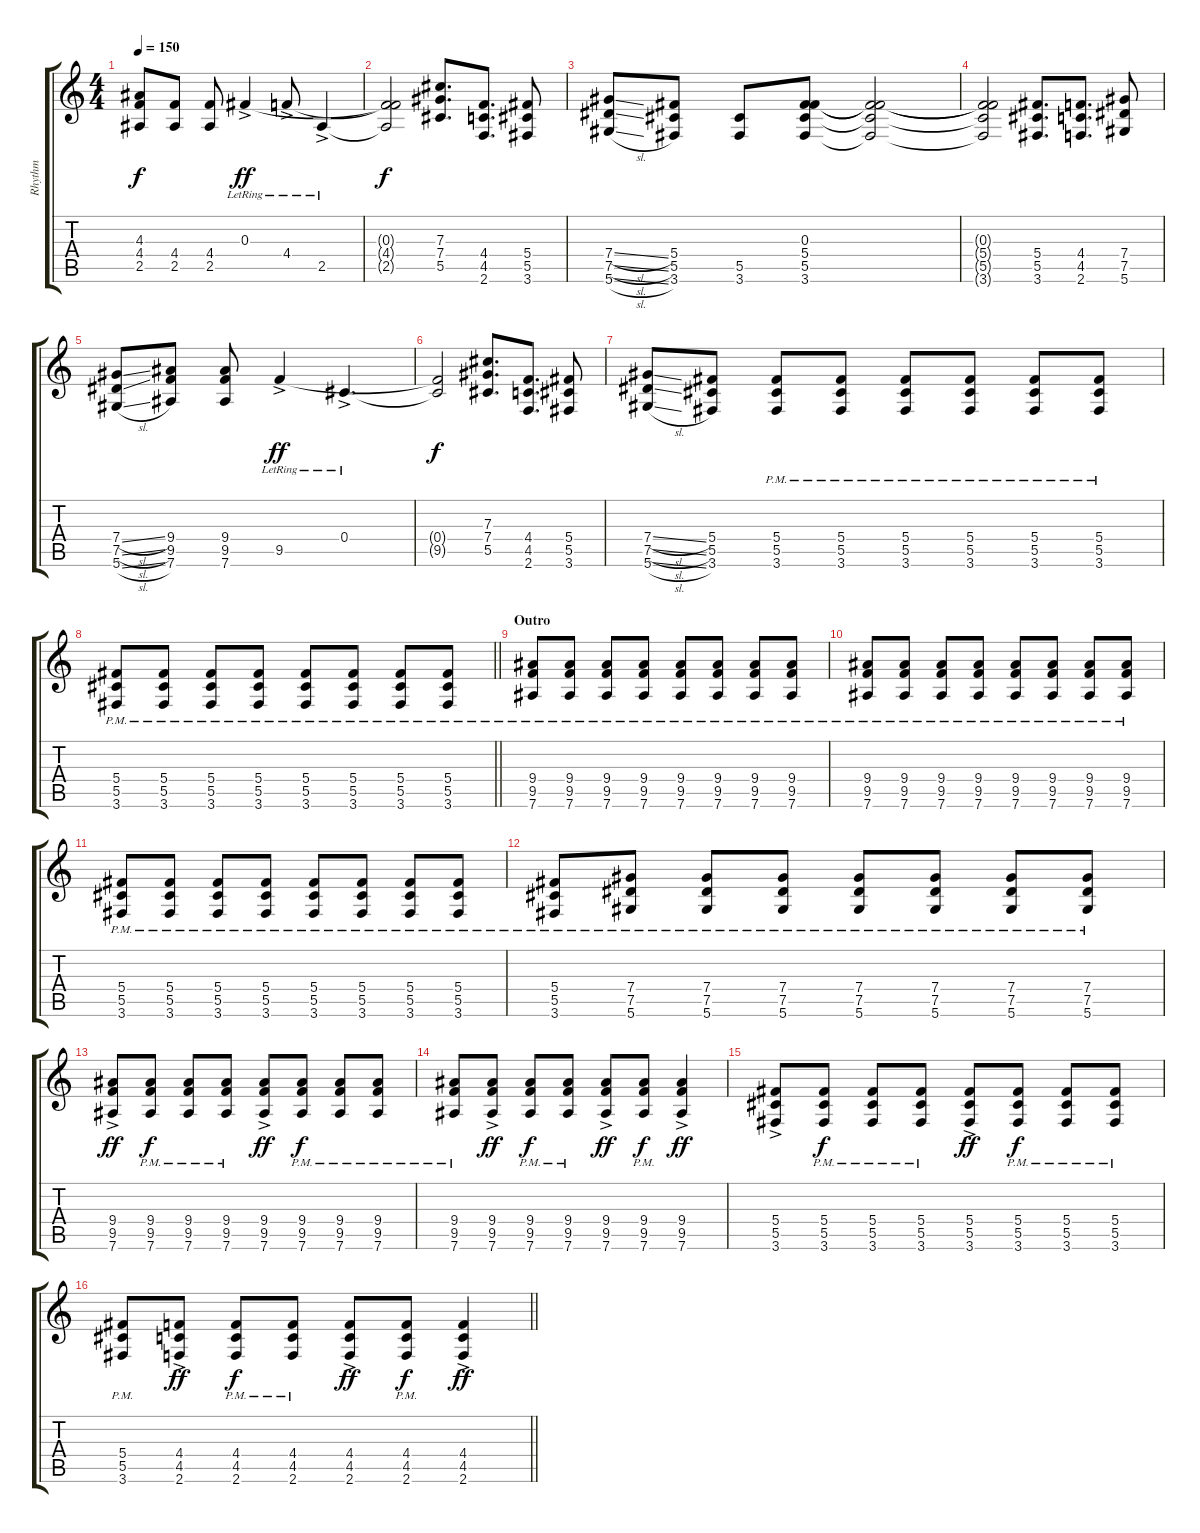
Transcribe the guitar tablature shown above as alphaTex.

\track ("Rhythm" "Rhythm") {instrument overdrivenguitar}
\staff {score tabs}
\tuning (Eb4 Bb3 Gb3 Db3 Ab2 Eb2) {hide}
\ts (4 4)
\tempo 150
\clef g2
\ks c
(4.3 4.4 2.5).8{dy f} (4.4 2.5).8 (4.4 2.5).8 0.3{ac lr}.4{dy ff} 4.4{ac lr}.8 2.5{ac lr}.4 |
(0.3{t} 4.4{t} 2.5{t}).2{dy f} (7.3 7.4 5.5).8{d} (4.4 4.5 2.6).8{d} (5.4 5.5 3.6).8 |
(7.4{sl} 7.5{sl} 5.6{sl}).8 (5.4 5.5 3.6).8 (5.5 3.6).8 (0.3 5.4 5.5 3.6).8 (0.3{t} 5.4{t} 5.5{t} 3.6{t}).2 |
(0.3{t} 5.4{t} 5.5{t} 3.6{t}).2 (5.4 5.5 3.6).8{d} (4.4 4.5 2.6).8{d} (7.4 7.5 5.6).8 |
(7.4{sl} 7.5{sl} 5.6{sl}).8 (9.4 9.5 7.6).8 (9.4 9.5 7.6).8 9.5{ac lr}.4{dy ff} 0.4{ac lr}.4{d} |
(0.4{t} 9.5{t}).2{dy f} (7.3 7.4 5.5).8{d} (4.4 4.5 2.6).8{d} (5.4 5.5 3.6).8 |
(7.4{sl} 7.5{sl} 5.6{sl}).8 (5.4 5.5 3.6).8 (5.4{pm} 5.5{pm} 3.6{pm}).8 (5.4{pm} 5.5{pm} 3.6{pm}).8 (5.4{pm} 5.5{pm} 3.6{pm}).8 (5.4{pm} 5.5{pm} 3.6{pm}).8 (5.4{pm} 5.5{pm} 3.6{pm}).8 (5.4{pm} 5.5{pm} 3.6{pm}).8 |
\barLineRight lightlight
(5.4{pm} 5.5{pm} 3.6{pm}).8 (5.4{pm} 5.5{pm} 3.6{pm}).8 (5.4{pm} 5.5{pm} 3.6{pm}).8 (5.4{pm} 5.5{pm} 3.6{pm}).8 (5.4{pm} 5.5{pm} 3.6{pm}).8 (5.4{pm} 5.5{pm} 3.6{pm}).8 (5.4{pm} 5.5{pm} 3.6{pm}).8 (5.4{pm} 5.5{pm} 3.6{pm}).8 |
\section ("" "Outro")
(9.4{pm} 9.5{pm} 7.6{pm}).8 (9.4{pm} 9.5{pm} 7.6{pm}).8 (9.4{pm} 9.5{pm} 7.6{pm}).8 (9.4{pm} 9.5{pm} 7.6{pm}).8 (9.4{pm} 9.5{pm} 7.6{pm}).8 (9.4{pm} 9.5{pm} 7.6{pm}).8 (9.4{pm} 9.5{pm} 7.6{pm}).8 (9.4{pm} 9.5{pm} 7.6{pm}).8 |
(9.4{pm} 9.5{pm} 7.6{pm}).8 (9.4{pm} 9.5{pm} 7.6{pm}).8 (9.4{pm} 9.5{pm} 7.6{pm}).8 (9.4{pm} 9.5{pm} 7.6{pm}).8 (9.4{pm} 9.5{pm} 7.6{pm}).8 (9.4{pm} 9.5{pm} 7.6{pm}).8 (9.4{pm} 9.5{pm} 7.6{pm}).8 (9.4{pm} 9.5{pm} 7.6{pm}).8 |
(5.4{pm} 5.5{pm} 3.6{pm}).8 (5.4{pm} 5.5{pm} 3.6{pm}).8 (5.4{pm} 5.5{pm} 3.6{pm}).8 (5.4{pm} 5.5{pm} 3.6{pm}).8 (5.4{pm} 5.5{pm} 3.6{pm}).8 (5.4{pm} 5.5{pm} 3.6{pm}).8 (5.4{pm} 5.5{pm} 3.6{pm}).8 (5.4{pm} 5.5{pm} 3.6{pm}).8 |
(5.4{pm} 5.5{pm} 3.6{pm}).8 (7.4{pm} 7.5{pm} 5.6{pm}).8 (7.4{pm} 7.5{pm} 5.6{pm}).8 (7.4{pm} 7.5{pm} 5.6{pm}).8 (7.4{pm} 7.5{pm} 5.6{pm}).8 (7.4{pm} 7.5{pm} 5.6{pm}).8 (7.4{pm} 7.5{pm} 5.6{pm}).8 (7.4{pm} 7.5{pm} 5.6{pm}).8 |
(9.4{ac} 9.5{ac} 7.6{ac}).8{dy ff} (9.4{pm} 9.5{pm} 7.6{pm}).8{dy f} (9.4{pm} 9.5{pm} 7.6{pm}).8 (9.4{pm} 9.5{pm} 7.6{pm}).8 (9.4{ac} 9.5{ac} 7.6{ac}).8{dy ff} (9.4{pm} 9.5{pm} 7.6{pm}).8{dy f} (9.4{pm} 9.5{pm} 7.6{pm}).8 (9.4{pm} 9.5{pm} 7.6{pm}).8 |
(9.4{pm} 9.5{pm} 7.6{pm}).8 (9.4{ac} 9.5{ac} 7.6{ac}).8{dy ff} (9.4{pm} 9.5{pm} 7.6{pm}).8{dy f} (9.4{pm} 9.5{pm} 7.6{pm}).8 (9.4{ac} 9.5{ac} 7.6{ac}).8{dy ff} (9.4{pm} 9.5{pm} 7.6{pm}).8{dy f} (9.4{ac} 9.5{ac} 7.6{ac}).4{dy ff} |
(5.4{ac} 5.5{ac} 3.6{ac}).8 (5.4{pm} 5.5{pm} 3.6{pm}).8{dy f} (5.4{pm} 5.5{pm} 3.6{pm}).8 (5.4{pm} 5.5{pm} 3.6{pm}).8 (5.4{ac} 5.5{ac} 3.6{ac}).8{dy ff} (5.4{pm} 5.5{pm} 3.6{pm}).8{dy f} (5.4{pm} 5.5{pm} 3.6{pm}).8 (5.4{pm} 5.5{pm} 3.6{pm}).8 |
\barLineRight lightlight
(5.4{pm} 5.5{pm} 3.6{pm}).8 (4.4{ac} 4.5{ac} 2.6{ac}).8{dy ff} (4.4{pm} 4.5{pm} 2.6{pm}).8{dy f} (4.4{pm} 4.5{pm} 2.6{pm}).8 (4.4{ac} 4.5{ac} 2.6{ac}).8{dy ff} (4.4{pm} 4.5{pm} 2.6{pm}).8{dy f} (4.4{ac} 4.5{ac} 2.6{ac}).4{dy ff}
